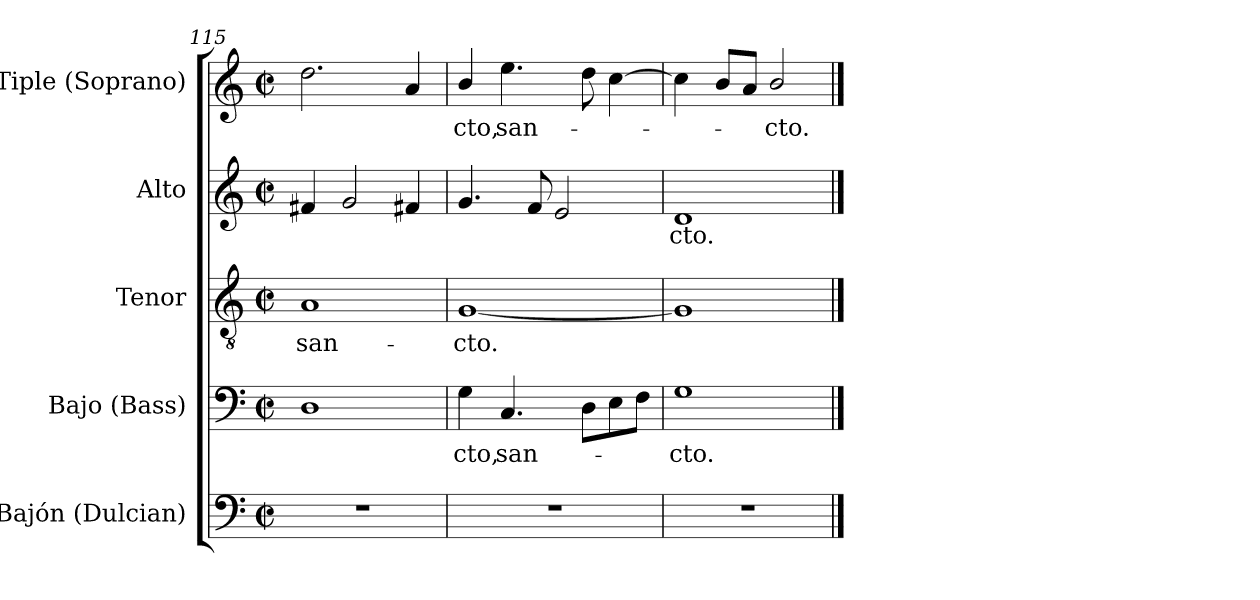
**kern	**kern	**text	**kern	**text	**kern	**text	**kern	**text
*part5	*part4	*part4	*part3	*part3	*part2	*part2	*part1	*part1
*staff5	*staff4	*staff4	*staff3	*staff3	*staff2	*staff2	*staff1	*staff1
*I"Bajón (Dulcian)	*I"Bajo (Bass)	*	*I"Tenor	*	*I"Alto	*	*I"Tiple (Soprano)	*
*	*I'B.	*	*I'T.	*	*I'A.	*	*I'S.	*
*clefF4	*clefF4	*	*clefGv2	*	*clefG2	*	*clefG2	*
*	*	*	*ITrd7c12	*	*	*	*	*
*k[]	*k[]	*	*k[]	*	*k[]	*	*k[]	*
*C:	*C:	*	*C:	*	*C:	*	*C:	*
*M2/2	*M2/2	*	*M2/2	*	*M2/2	*	*M2/2	*
*met(c|)	*met(c|)	*	*met(c|)	*	*met(c|)	*	*met(c|)	*
=115	=115	=115	=115	=115	=115	=115	=115	=115
!	!	!	!	!LO:LY:b:color=#000000	!	!	!	!
1r	1Di	.	1AAi	san-	4f#Xi/	.	2.ddi\	.
.	.	.	.	.	2gi/	.	.	.
.	.	.	.	.	4f#Xi/	.	4ai/	.
=116	=116	=116	=116	=116	=116	=116	=116	=116
!	!	!LO:LY:b:color=#000000	!	!	!	!	!	!
!	!	!	!	!LO:LY:b:color=#000000	!	!	!	!
!	!	!	!	!	!	!	!	!LO:LY:b:color=#000000
1r	4Gi\	-cto,	[1GGi	-cto.	4.gi/	.	4bi/	-cto,
!	!	!LO:LY:b:color=#000000	!	!	!	!	!	!
!	!	!	!	!	!	!	!	!LO:LY:b:color=#000000
.	4.Ci/	san-	.	.	.	.	4.eei\	san-
.	.	.	.	.	8fi/	.	.	.
.	.	.	.	.	2ei/	.	.	.
.	8Di\L	.	.	.	.	.	8ddi\	.
.	8Ei\	.	.	.	.	.	[4cci\	.
.	8Fi\J	.	.	.	.	.	.	.
=117	=117	=117	=117	=117	=117	=117	=117	=117
!	!	!LO:LY:b:color=#000000	!	!	!	!	!	!
!	!	!	!	!	!	!LO:LY:b:color=#000000	!	!
1r	1Gi	-cto.	1GGi]	.	1di	-cto.	4cci\]	.
.	.	.	.	.	.	.	8bi/L	.
.	.	.	.	.	.	.	8ai/J	.
!	!	!	!	!	!	!	!	!LO:LY:b:color=#000000
.	.	.	.	.	.	.	2bi/	-cto.
==	==	==	==	==	==	==	==	==
*-	*-	*-	*-	*-	*-	*-	*-	*-
